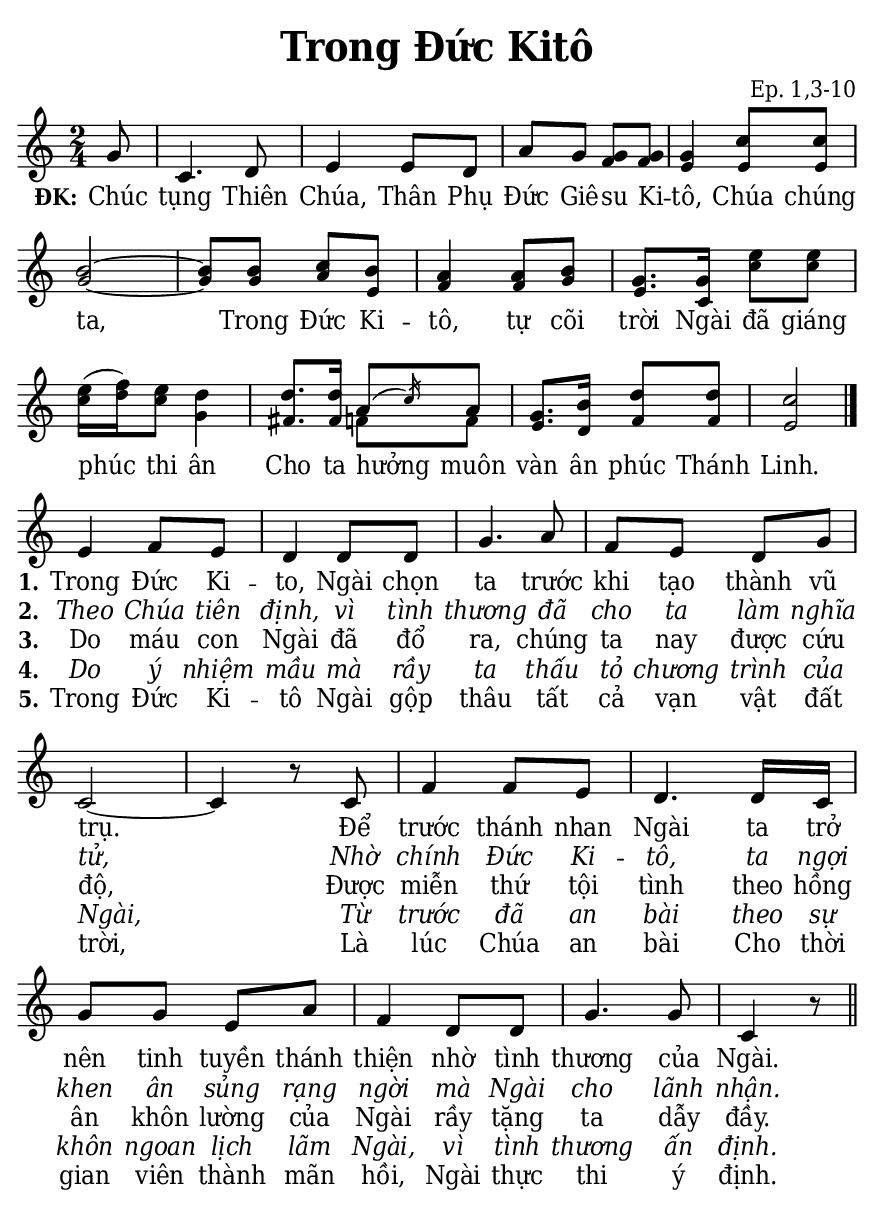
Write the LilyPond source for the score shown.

% Cài đặt chung\
\version "2.22.1"
\include "english.ly"

\header {
  title = \markup { \fontsize #1 "Trong Đức Kitô" }
  composer = "Ep. 1,3-10"
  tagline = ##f
}

% Nhạc phiên khúc
nhacPhienKhucSop = \relative c'' {
  \partial 8 g8 |
  c,4. d8 |
  e4 e8 d |
  a' g g g |
  g4 c8 c |
  b2 ~ |
  b8 b c b |
  a4 a8 b |
  g8. g16 e'8 e |
  e16 (f) e8 d4 |
  d8. d16
  \afterGrace a8 ({
    \override Flag.stroke-style = #"grace"
    c16)}
  \revert Flag.stroke-style
  a8 |
  g8. b16 d8 d |
  c2 \bar "|."
  
  e,4 f8 e |
  d4 d8 d |
  g4. a8 |
  f8 e d g |
  c,2 ~ |
  c4 r8 c |
  f4 f8 e |
  d4. d16 c |
  g'8 g e a |
  f4 d8 d |
  g4. g8 |
  c,4 r8 \bar "||"
}

nhacPhienKhucAlto = \relative c'' {
  g8 |
  c,4. d8 |
  e4 e8 d |
  a' g f f |
  e4 e8 e |
  g2 ~ |
  g8 g a e |
  f4 f8 g |
  e8. c16 c'8 c |
  c16 (d) c8 g4 |
  fs8. fs16 f!8 [f] |
  e8. d16 f8 f |
  e2
}

% Lời phiên khúc
loiPhienKhucSop = \lyrics {
  \set stanza = "ĐK:"
  Chúc tụng Thiên Chúa, Thân Phụ Đức Giê -- su Ki -- tô,
  Chúa chúng ta,
  Trong Đức Ki -- tô, tự cõi trời Ngài đã giáng phúc thi ân
  Cho ta hưởng muôn vàn ân phúc Thánh Linh.
  <<
    {
      \set stanza = "1."
      Trong Đức Ki -- to, Ngài chọn ta
      trước khi tạo thành vũ trụ.
      Để trước thánh nhan Ngài
      ta trở nên tinh tuyền thánh thiện
      nhờ tình thương của Ngài.
    }
    \new Lyrics {
	    \set associatedVoice = "beSop"
	    \set stanza = "2."
      \override Lyrics.LyricText.font-shape = #'italic
	    Theo Chúa tiên định,
	    vì tình thương đã cho ta làm nghĩa tử,
	    Nhờ chính Đức Ki -- tô,
	    ta ngợi khen ân sủng rạng ngời
	    mà Ngài cho lãnh nhận.
    }
    \new Lyrics {
	    \set associatedVoice = "beSop"
	    \set stanza = "3."
	    Do máu con Ngài đã đổ ra,
	    chúng ta nay được cứu độ,
	    Được miễn thứ tội tình
	    theo hồng ân khôn lường của Ngài
	    rầy tặng ta dẫy đầy.
    }
    \new Lyrics {
	    \set associatedVoice = "beSop"
	    \set stanza = "4."
      \override Lyrics.LyricText.font-shape = #'italic
	    Do ý nhiệm mầu mà rầy ta thấu tỏ
	    chương trình của Ngài,
	    Từ trước đã an bài
	    theo sự khôn ngoan lịch lãm Ngài,
	    vì tình thương ấn định.
    }
    \new Lyrics {
	    \set associatedVoice = "beSop"
	    \set stanza = "5."
	    Trong Đức Ki -- tô Ngài gộp thâu
	    tất cả vạn vật đất trời,
	    Là lúc Chúa an bài
	    Cho thời gian viên thành mãn hồi,
	    Ngài thực thi ý định.
    }
  >>
}

% Dàn trang
\paper {
  #(set-paper-size "a5")
  top-margin = 3\mm
  bottom-margin = 3\mm
  left-margin = 3\mm
  right-margin = 3\mm
  indent = #0
  #(define fonts
	 (make-pango-font-tree "Deja Vu Serif Condensed"
	 		       "Deja Vu Serif Condensed"
			       "Deja Vu Serif Condensed"
			       (/ 20 20)))
  print-page-number = ##f
  system-system-spacing = #'((basic-distance . 0.1) (padding . 2.5))
  page-count = 1
}

TongNhip = {
  \key c \major \time 2/4
  \set Timing.beamExceptions = #'()
  \set Timing.baseMoment = #(ly:make-moment 1/4)
}

% Đổi kích thước nốt cho bè phụ
notBePhu =
#(define-music-function (font-size music) (number? ly:music?)
   (for-some-music
     (lambda (m)
       (if (music-is-of-type? m 'rhythmic-event)
           (begin
             (set! (ly:music-property m 'tweaks)
                   (cons `(font-size . ,font-size)
                         (ly:music-property m 'tweaks)))
             #t)
           #f))
     music)
   music)

\score {
  \new ChoirStaff <<
    \new Staff \with {
        \consists "Merge_rests_engraver"
        printPartCombineTexts = ##f
      }
      <<
      \new Voice \TongNhip \partCombine 
        \nhacPhienKhucSop
        \notBePhu -1 { \nhacPhienKhucAlto }
      \new NullVoice = beSop \nhacPhienKhucSop
      \new Lyrics \lyricsto beSop \loiPhienKhucSop
      >>
  >>
  \layout {
    \override Lyrics.LyricSpace.minimum-distance = #1
    \override Score.BarNumber.break-visibility = ##(#f #f #f)
    \override Score.SpacingSpanner.uniform-stretching = ##t
  } 
}
